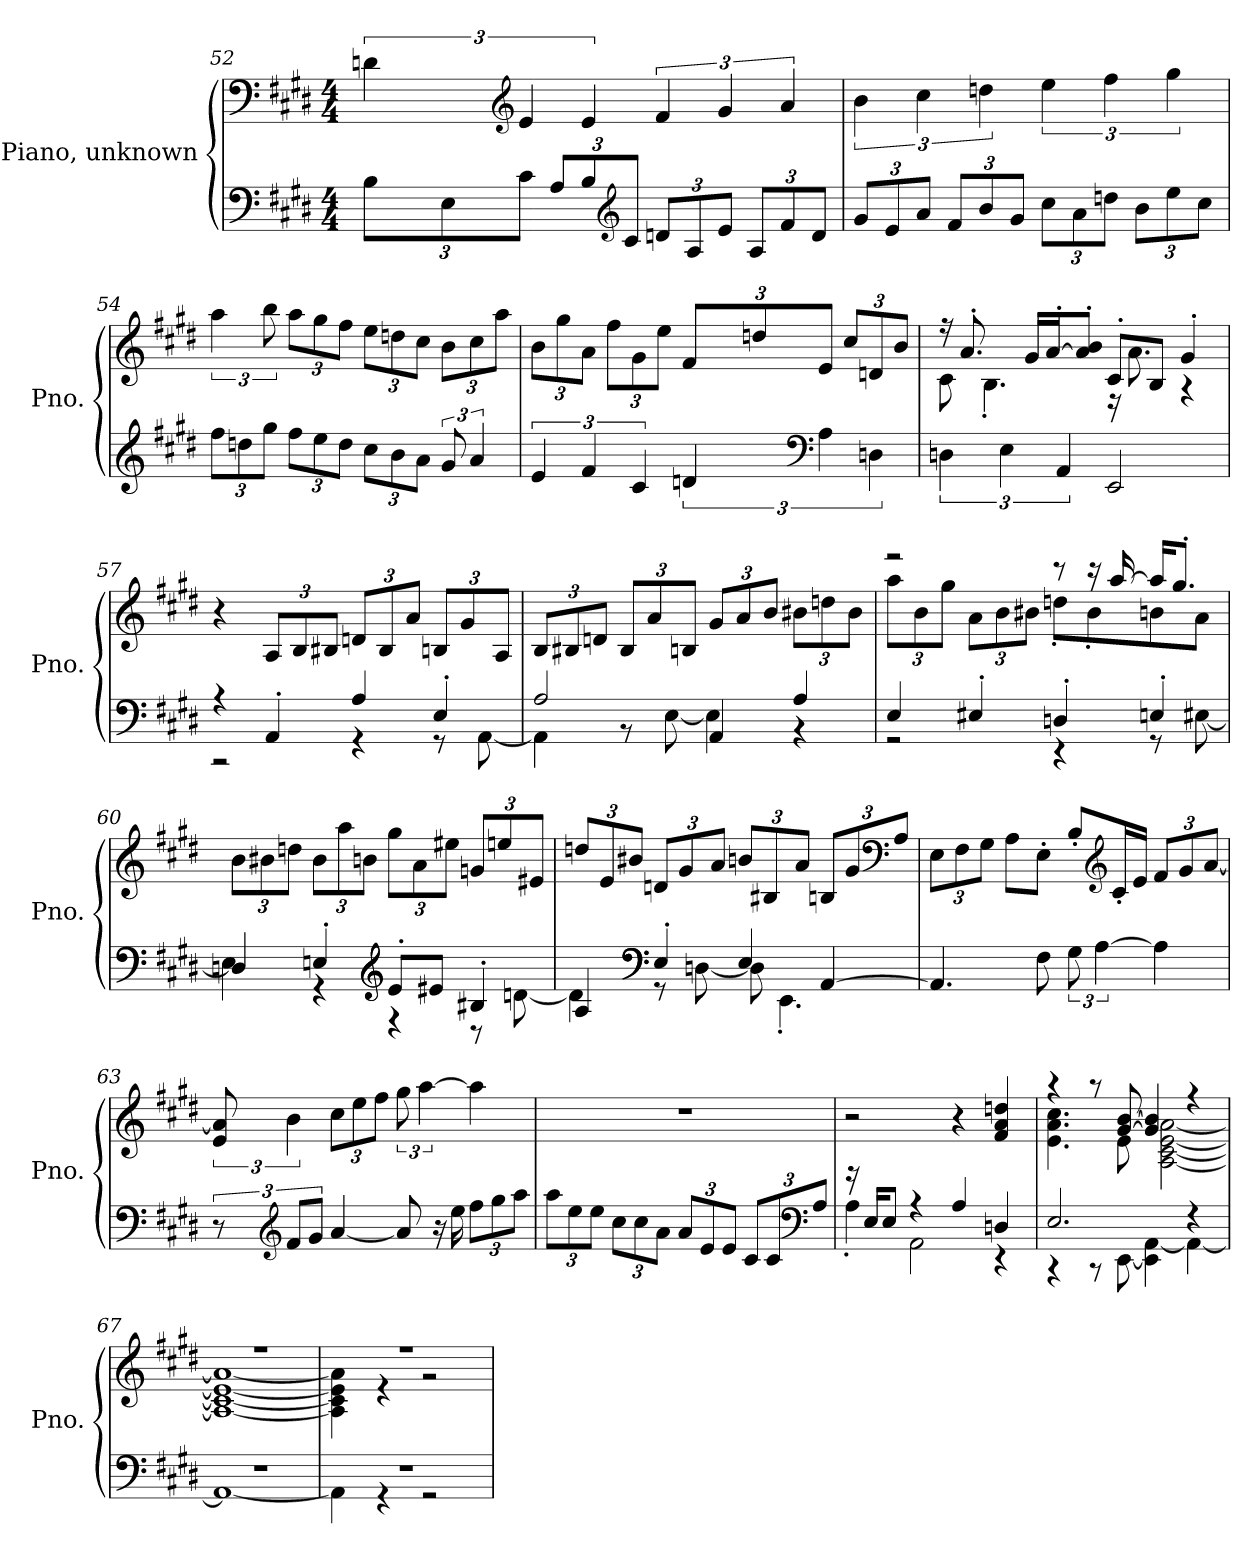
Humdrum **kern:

**kern	**kern
*part1	*part1
*staff2	*staff1
*I"Piano, unknown	*
*I'Pno.	*
!!LO:LB:g=z
*clefF4	*clefF4
*k[f#c#g#d#]	*k[f#c#g#d#]
*M4/4	*M4/4
*Xbrackettup	*
=52	=52
12B\L	6dn\
12E\	.
*	*clefG2
12c#\J	6e/
12A/L	.
12B/	6e/
*clefG2	*
12c#/J	.
12dn/L	6f#/
12A/	.
12e/J	6g#/
12A/L	.
12f#/	6a/
12d/J	.
=53	=53
12g#/L	6b\
12e/	.
12a/J	6cc#\
12f#/L	.
12b/	6ddn\
12g#/J	.
12cc#\L	6ee\
12a\	.
12ddn\J	6ff#\
12b\L	.
12ee\	6gg#\
12cc#\J	.
=54	=54
12ff#\L	6aa\
12ddn\	.
12gg#\J	12bb\
*	*Xbrackettup
12ff#\L	12aa\L
12ee\	12gg#\
12dd\J	12ff#\J
12cc#\L	12ee\L
12b\	12ddn\
12a\J	12cc#\J
*brackettup	*
12g#/	12b\L
6a/	12cc#\
.	12aa\J
!!LO:LB:g=z
=55	=55
6e/	12b\L
.	12gg#\
6f#/	12a\J
.	12ff#\L
6c#/	12g#\
.	12ee\J
6dn/	12f#/L
.	12ddn/
*clefF4	*
6A\	12e/J
.	12cc#/L
6Dn\	12dn/
.	12b/J
=56	=56
*	*^
6Dn\	16r	8c#\
.	8.a'/	.
.	.	4.B'\
6E\	.	.
.	16g#/LL	.
.	[16a'/J	.
6AA/	.	.
.	8a/]' 8b/'J	.
2EE/	8c#'/L	16r
.	.	8.a\
.	8B/J	.
.	4g#'/	4r
*	*v	*v
=57	=57
*^	*
4r	2r	4r
4AA'/	.	12A/L
.	.	12B/
.	.	12B#X/J
4A/	4r	12dn/L
.	.	12B#/
.	.	12a/J
4E'/	8r	12Bn/L
.	.	12g#/
.	[8AA\	.
.	.	12A/J
!!LO:LB:g=z
=58	=58	=58
2A/	4AA\]	12B/L
.	.	12B#X/
.	.	12dn/J
.	8r	12B#/L
.	.	12a/
.	[8E\	.
.	.	12Bn/J
4AA/	4E\]	12g#/L
.	.	12a/
.	.	12b/J
4A/	4r	12b#X\L
.	.	12ddn\
.	.	12b#\J
=59	=59	=59
*	*	*^
4E/	2r	2r	12aa\L
.	.	.	12b\
.	.	.	12gg#\J
4E#X'/	.	.	12a\L
.	.	.	12b\
.	.	.	12b#X\J
4Dn'/	4r	8r	8ddn'\L
.	.	16r	8b#'\
.	.	[16aa/	.
4En'/	8r	16aa/KL]	8bn\
.	.	8.gg#'/J	.
.	[8E#X\	.	8a\J
*	*	*v	*v
!!LO:LB:g=z
=60	=60	=60
4Dn/	4E#\]	12b\L
.	.	12b#X\
.	.	12ddn\J
4En'/	4r	12b#\L
.	.	12aa\
.	.	12bn\J
*clefG2	*	*
8e'/L	4r	12gg#\L
.	.	12a\
8e#X/J	.	.
.	.	12ee#X\J
4B#X'/	8r	12gn/L
.	.	12een/
.	[8dn\	.
.	.	12e#X/J
=61	=61	=61
4A/	4d\]	12ddn/L
.	.	12e/
.	.	12b#X/J
*clefF4	*	*
4E'/	8r	12dn/L
.	.	12g#/
.	[8Dn\	.
.	.	12a/J
4E/	8D\]	12bn/L
.	.	12B#X/
.	4.EE'\	.
.	.	12a/J
[4AA/	.	12Bn/L
.	.	12g#/
*	*	*clefF4
.	.	12A/J
*v	*v	*
!!LO:PB:g=z
=62	=62
4.AA/]	12E\L
.	12F#\
.	12G#\J
.	8A\L
8F#\	8E'\J
12G#\	8B'/L
[6A\	.
*	*clefG2
.	16c#'/L
.	16e/JJ
4A\]	12f#/L
.	12g#/
.	[12a/J
=63	=63
*	*brackettup
12r	12e/ 12a/]
*clefG2	*
12f#/L	6b\
12g#/J	.
*	*Xbrackettup
[4a/	12cc#\L
.	12ee\
.	12ff#\J
*	*brackettup
8a/]	12gg#\
.	[6aa\
16r	.
16ee\	.
*Xbrackettup	*
12ff#\L	4aa\]
12gg#\	.
12aa\J	.
=64	=64
12aa\L	1r
12ee\	.
12ee\J	.
12cc#\L	.
12cc#\	.
12a\J	.
12a/L	.
12e/	.
12e/J	.
12c#/L	.
12c#/	.
*clefF4	*
12A/J	.
!!LO:LB:g=z
=65	=65
*^	*
16r	4A'\	2r
16E/KL	.	.
8E/J	.	.
4r	2AA\	.
4A/	.	4r
4Dn/	4r	4f#/ 4a/ 4ddn/
=66	=66	=66
*	*	*^
2.E/	4r	4r	4.e\ 4.a\ 4.cc#\
.	8r	8r	.
.	[8EE\	[8g#/ [8b/	8e\
.	4EE\] [4AA\	4g#/] 4b/]	[2A\ [2c#\ [2e\ [2a\
4r	4AA\_	4r	.
=67	=67	=67	=67
1r	1AA_	1r	1A_ 1c#_ 1e_ 1a_
=68	=68	=68	=68
1r	4AA\]	1r	4A\] 4c#\] 4e\] 4a\]
.	4r	.	4r
.	2r	.	2r
*v	*v	*	*
*	*v	*v
=	=
*-	*-
